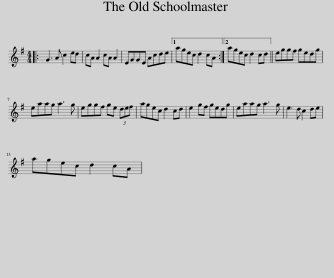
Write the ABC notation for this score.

X:1
L:1/8
M:4/4
I:linebreak $
K:G
V:1 treble
V:1
|: G3 A c2 ed | cA A2 cA A2 | EGGE Acde |1 agec d2 cA :|2 agec d2 cd || %5
 eggf gedg |$ eaag a3 g | eggf ge (3def | agec d2 cd | e2 gf gedg | %10
 eaag a3 g | e3 d c2 de |$ agec d2 cA | %13
